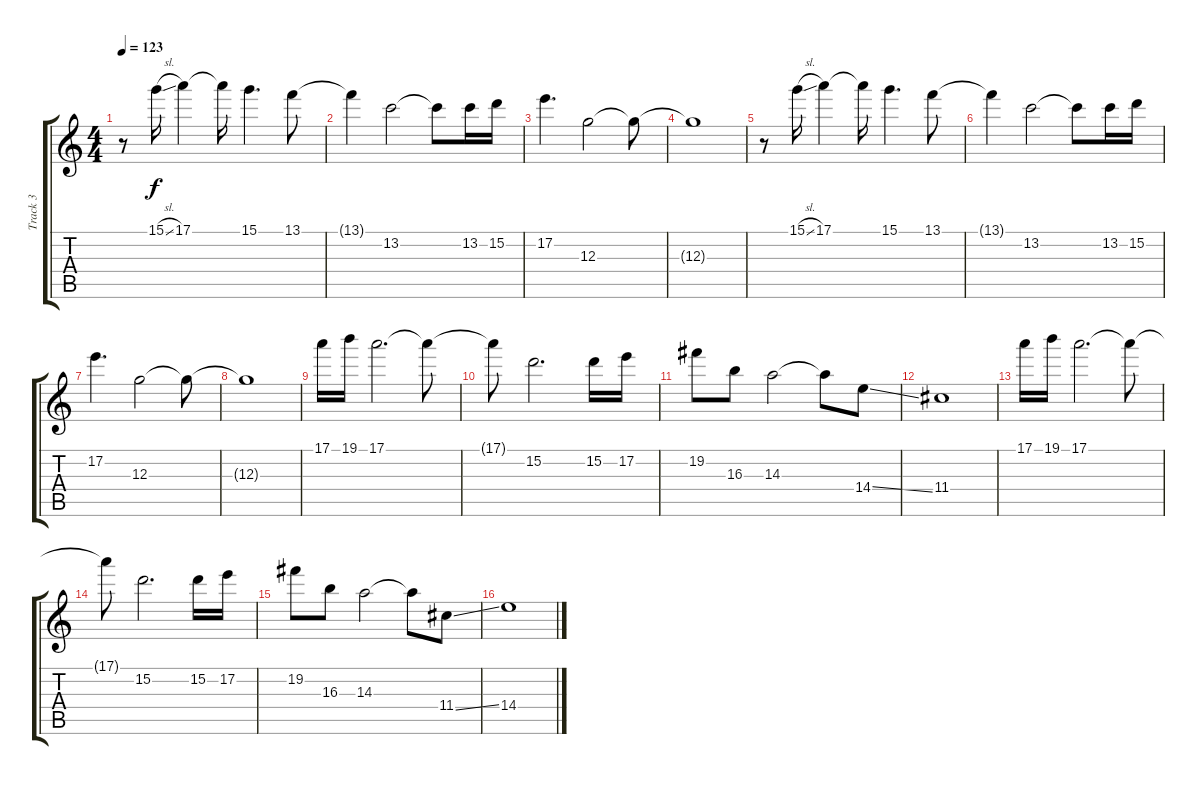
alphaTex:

\track ("Track 3" "Track 3") {instrument distortionguitar}
\staff {score tabs}
\tuning (E4 B3 G3 D3 A2 E2) {hide}
\ts (4 4)
\tempo 123
\clef g2
\ks c
r.8{dy f} 15.1{sl}.16 17.1.4 17.1{t}.16 15.1.4{d} 13.1.8 |
13.1{t}.4 13.2.2 13.2{t}.8 13.2.16 15.2.16 |
17.2.4{d} 12.3.2 12.3{t}.8 |
12.3{t}.1 |
r.8 15.1{sl}.16 17.1.4 17.1{t}.16 15.1.4{d} 13.1.8 |
13.1{t}.4 13.2.2 13.2{t}.8 13.2.16 15.2.16 |
17.2.4{d} 12.3.2 12.3{t}.8 |
12.3{t}.1 |
17.1.16 19.1.16 17.1.2{d} 17.1{t}.8 |
17.1{t}.8 15.2.2{d} 15.2.16 17.2.16 |
19.2.8 16.3.8 14.3.2 14.3{t}.8 14.4{ss}.8 |
11.4.1 |
17.1.16 19.1.16 17.1.2{d} 17.1{t}.8 |
17.1{t}.8 15.2.2{d} 15.2.16 17.2.16 |
19.2.8 16.3.8 14.3.2 14.3{t}.8 11.4{ss}.8 |
14.4.1{volume 0}
